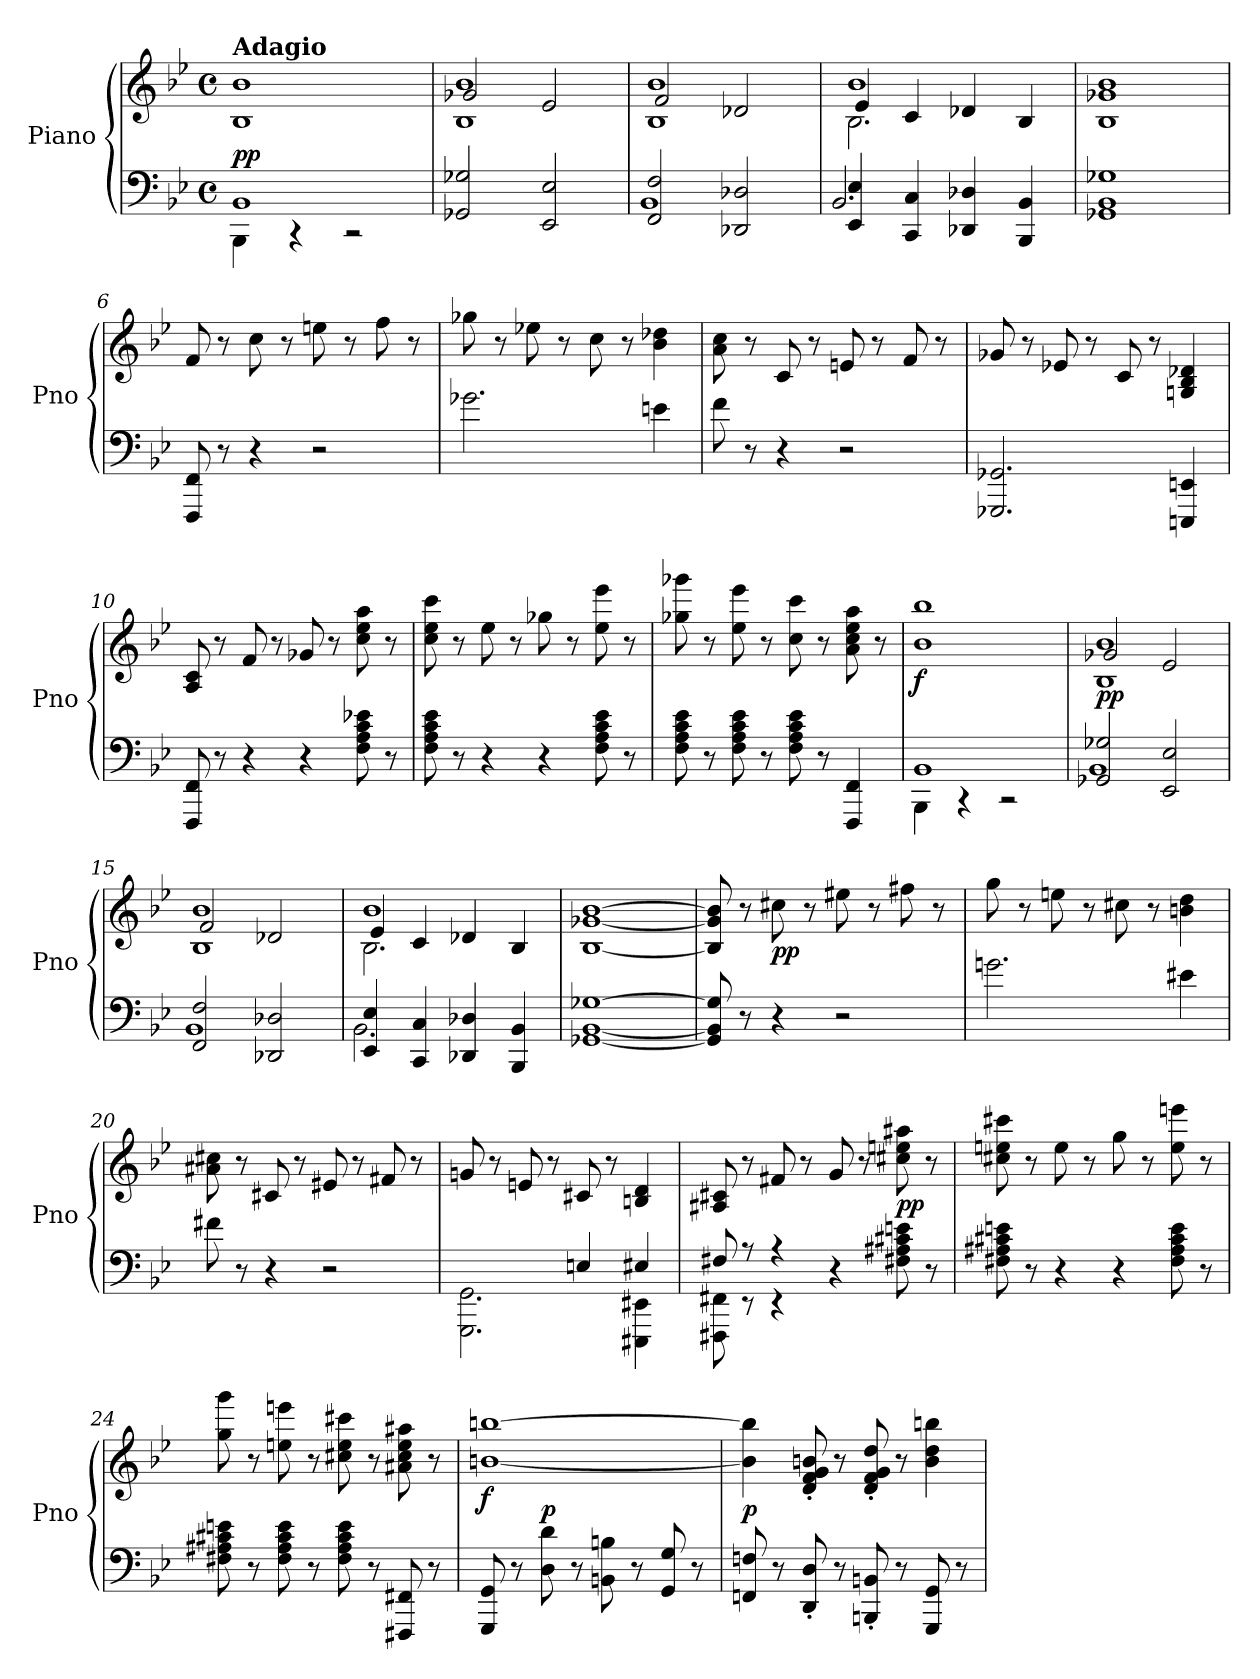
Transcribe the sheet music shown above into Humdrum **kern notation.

**kern	**kern	**dynam
*part1	*part1	*part1
*staff2	*staff1	*staff1/2
*I"Piano	*	*
*I'Pno	*	*
*clefF4	*clefG2	*
*k[b-e-]	*k[b-e-]	*
*M4/4	*M4/4	*
*met(c)	*met(c)	*
=1	=1	=1
*^	*	*
!	!	!LO:TX:a:B:t=Adagio	!
!	!	!	!LO:DY:a=2
1BB-	4BBB-\	1B- 1b-	pp
.	4r	.	.
.	2r	.	.
*v	*v	*	*
=2	=2	=2
*	*^	*
2GG-X/ 2G-X/	1B- 1b-	2g-X/	.
2EE-/ 2E-/	.	2e-/	.
=3	=3	=3	=3
*^	*	*	*
2FF/ 2F/	1BB-	1B- 1b-	2f/	.
2DD-X/ 2D-X/	.	.	2d-X/	.
=4	=4	=4	=4	=4
*	*	*	*^	*
4EE-/ 4E-/	2.BB-/	1b-	4e-/	2.B-\	.
4CC/ 4C/	.	.	4c/	.	.
4DD-X/ 4D-X/	.	.	4d-X/	.	.
4BBB-/ 4BB-/	4rAAAyy	.	4B-/	4rGGyy	.
*v	*v	*	*	*	*
*	*v	*v	*v	*
=5	=5	=5
1GG-X 1BB- 1G-X	1B- 1g-X 1b-	.
=6	=6	=6
8FFF/ 8FF/	8f/	.
8r	8r	.
4r	8cc\	.
.	8r	.
2r	8een\	.
.	8r	.
.	8ff\	.
.	8r	.
!!LO:LB:g=z
=7	=7	=7
2.g-X\	8gg-X\	.
.	8r	.
.	8ee-X\	.
.	8r	.
.	8cc\	.
.	8r	.
4en\	4b-\ 4dd-X\	.
=8	=8	=8
8f\	8a\ 8cc\	.
8r	8r	.
4r	8c/	.
.	8r	.
2r	8en/	.
.	8r	.
.	8f/	.
.	8r	.
=9	=9	=9
2.GGG-X/ 2.GG-X/	8g-X/	.
.	8r	.
.	8e-X/	.
.	8r	.
.	8c/	.
.	8r	.
4EEEn/ 4EEn/	4Gn/ 4B-/ 4d-X/	.
=10	=10	=10
8FFF/ 8FF/	8A/ 8c/	.
8r	8r	.
4r	8f/	.
.	8r	.
4r	8g-X/	.
.	8r	.
8F\ 8A\ 8c\ 8e-X\	8cc\ 8ee-\ 8aa\	.
8r	8r	.
=11	=11	=11
8F\ 8A\ 8c\ 8e-\	8cc\ 8ee-\ 8ccc\	.
8r	8r	.
4r	8ee-\	.
.	8r	.
4r	8gg-X\	.
.	8r	.
8F\ 8A\ 8c\ 8e-\	8ee-\ 8eee-\	.
8r	8r	.
!!LO:LB:g=z
=12	=12	=12
8F\ 8A\ 8c\ 8e-\	8gg-X\ 8ggg-X\	.
8r	8r	.
8F\ 8A\ 8c\ 8e-\	8ee-\ 8eee-\	.
8r	8r	.
8F\ 8A\ 8c\ 8e-\	8cc\ 8ccc\	.
8r	8r	.
4FFF/ 4FF/	8a\ 8cc\ 8ee-\ 8aa\	.
.	8r	.
=13	=13	=13
*^	*	*
!	!	!	!LO:DY:b
1BB-	4BBB-\	1b- 1bb-	f
.	4r	.	.
.	2r	.	.
=14	=14	=14	=14
*	*	*^	*
!	!	!	!	!LO:DY:a=2
2GG-X/ 2G-X/	1BB-	1B- 1b-	2g-X/	pp
2EE-/ 2E-/	.	.	2e-/	.
=15	=15	=15	=15	=15
2FF/ 2F/	1BB-	1B- 1b-	2f/	.
2DD-X/ 2D-X/	.	.	2d-X/	.
=16	=16	=16	=16	=16
*	*	*	*^	*
4EE-/ 4E-/	2.BB-\	1b-	4e-/	2.B-\	.
4CC/ 4C/	.	.	4c/	.	.
4DD-X/ 4D-X/	.	.	4d-X/	.	.
4BBB-/ 4BB-/	4rAAAyy	.	4B-/	4rGGyy	.
*v	*v	*	*	*	*
*	*v	*v	*v	*
=17	=17	=17
[1GG-X [1BB- [1G-X	[1B- [1g-X [1b-	.
!!LO:LB:g=z
=18	=18	=18
8GG-/] 8BB-/] 8G-/]	8B-/] 8g-/] 8b-/]	.
8r	8r	.
!	!	!LO:DY:b
4r	8cc#X\	pp
.	8r	.
2r	8ee#X\	.
.	8r	.
.	8ff#X\	.
.	8r	.
=19	=19	=19
2.gn\	8gg\	.
.	8r	.
.	8een\	.
.	8r	.
.	8cc#X\	.
.	8r	.
4e#X\	4bn\ 4dd\	.
=20	=20	=20
8f#X\	8a#X\ 8cc#X\	.
8r	8r	.
4r	8c#X/	.
.	8r	.
2r	8e#X/	.
.	8r	.
.	8f#X/	.
.	8r	.
=21	=21	=21
*^	*	*
2ryy	2.GGG\ 2.GG\	8gn/	.
.	.	8r	.
.	.	8en/	.
.	.	8r	.
4En/	.	8c#X/	.
.	.	8r	.
4E#X/	4EEE#X\ 4EE#X\	4Bn/ 4d/	.
!!LO:LB:g=z
=22	=22	=22	=22
8F#X/	8FFF#X\ 8FF#X\	8A#X/ 8c#X/	.
8r	8r	8r	.
4r	4r	8f#X/	.
.	.	8r	.
4r	2rGGyy	8g/	.
.	.	8r	.
!	!	!	!LO:DY:b
8F#X\ 8A#X\ 8c#X\ 8en\	.	8cc#X\ 8een\ 8aa#X\	pp
8r	.	8r	.
*v	*v	*	*
=23	=23	=23
8F#X\ 8A#X\ 8c#X\ 8en\	8cc#X\ 8een\ 8ccc#X\	.
8r	8r	.
4r	8ee\	.
.	8r	.
4r	8gg\	.
.	8r	.
8F#\ 8A#\ 8c#\ 8e\	8ee\ 8eeen\	.
8r	8r	.
=24	=24	=24
8F#X\ 8A#X\ 8c#X\ 8en\	8gg\ 8ggg\	.
8r	8r	.
8F#\ 8A#\ 8c#\ 8e\	8een\ 8eeen\	.
8r	8r	.
8F#\ 8A#\ 8c#\ 8e\	8cc#X\ 8ee\ 8ccc#X\	.
8r	8r	.
8FFF#X/ 8FF#X/	8a#X\ 8cc#\ 8ee\ 8aa#X\	.
8r	8r	.
=25	=25	=25
!	!	!LO:DY:b
8GGG/ 8GG/	[1bn [1bbn	f
8r	.	.
!	!	!LO:DY:a=2
8D\ 8d\	.	p
8r	.	.
8BBn\ 8Bn\	.	.
8r	.	.
8GG/ 8G/	.	.
8r	.	.
!!LO:PB:g=z
=26	=26	=26
!	!	!LO:DY:a=2
8FFn/ 8Fn/	4b\] 4bb\]	p
8r	.	.
8DD/' 8D/'	8d/' 8f/' 8g/' 8bn/'	.
8r	8r	.
8BBBn/' 8BBn/'	8d/' 8f/' 8g/' 8dd/'	.
8r	8r	.
8GGG/ 8GG/	4b\ 4dd\ 4bbn\	.
8r	.	.
=	=	=
*-	*-	*-
